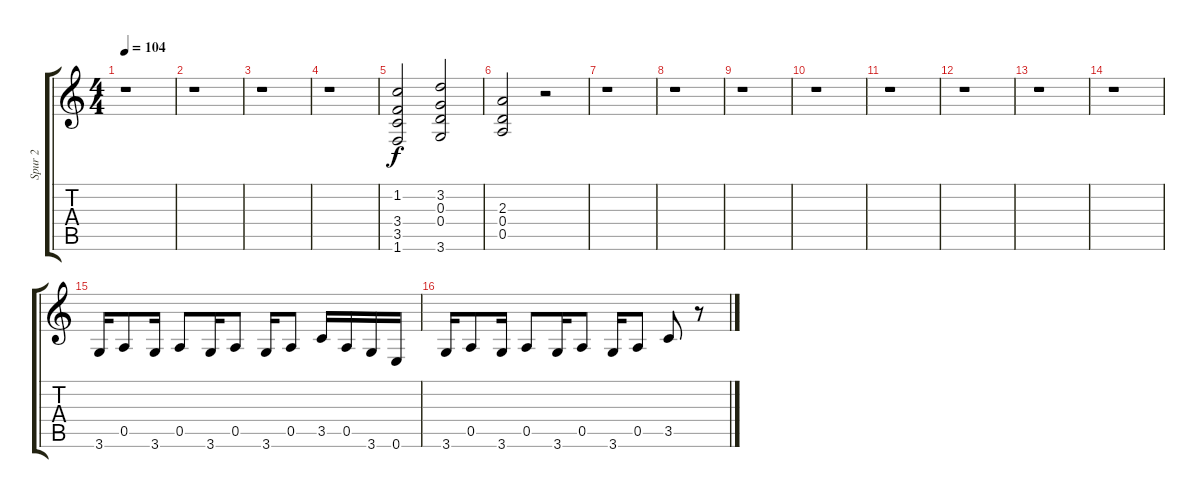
\track ("Spur 2" "Spur 2") {instrument distortionguitar}
\staff {score tabs}
\tuning (E4 B3 G3 D3 A2 E2) {hide}
\ts (4 4)
\tempo 104
\clef g2
\ks c
r.1{dy f} |
r.1 |
r.1 |
r.1 |
(1.2 3.4 3.5 1.6).2 (3.2 0.3 0.4 3.6).2 |
(2.3 0.4 0.5).2 r.2 |
r.1 |
r.1 |
r.1 |
r.1 |
r.1 |
r.1 |
r.1 |
r.1 |
3.6.16 0.5.8 3.6.16 0.5.8 3.6.16 0.5.8 3.6.16 0.5.8 3.5.16 0.5.16 3.6.16 0.6.16 |
3.6.16 0.5.8 3.6.16 0.5.8 3.6.16 0.5.8 3.6.16 0.5.8 3.5.8 r.8
